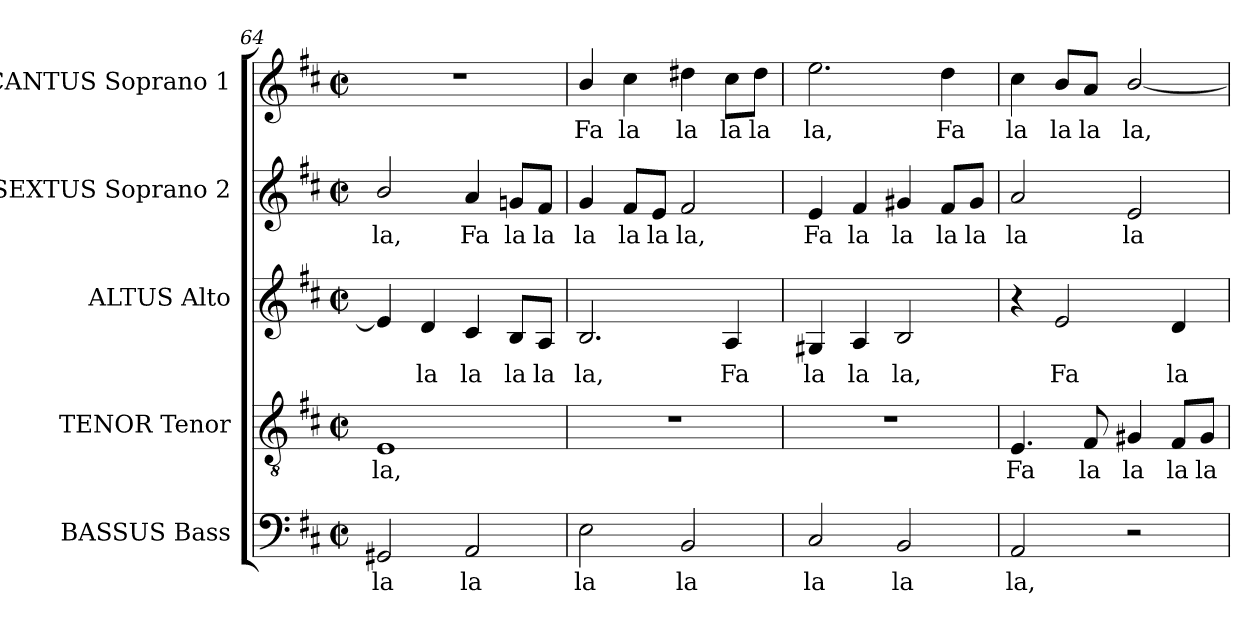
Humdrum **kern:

**kern	**text	**kern	**text	**kern	**text	**kern	**text	**kern	**text
*part5	*part5	*part4	*part4	*part3	*part3	*part2	*part2	*part1	*part1
*staff5	*staff5	*staff4	*staff4	*staff3	*staff3	*staff2	*staff2	*staff1	*staff1
*I"BASSUS Bass	*	*I"TENOR Tenor	*	*I"ALTUS Alto	*	*I"SEXTUS Soprano 2	*	*I"CANTUS Soprano 1	*
*I'B	*	*I'T	*	*I'A	*	*I'S2	*	*I'S1	*
*clefF4	*	*clefGv2	*	*clefG2	*	*clefG2	*	*clefG2	*
*	*	*ITrd7c12	*	*	*	*	*	*	*
*k[f#c#]	*	*k[f#c#]	*	*k[f#c#]	*	*k[f#c#]	*	*k[f#c#]	*
*D:	*	*D:	*	*D:	*	*D:	*	*D:	*
*M2/2	*	*M2/2	*	*M2/2	*	*M2/2	*	*M2/2	*
*met(c|)	*	*met(c|)	*	*met(c|)	*	*met(c|)	*	*met(c|)	*
=64	=64	=64	=64	=64	=64	=64	=64	=64	=64
!	!LO:LY:b:color=#000000	!	!	!	!	!	!	!	!
!	!	!	!LO:LY:b:color=#000000	!	!	!	!	!	!
!	!	!	!	!	!	!	!LO:LY:b:color=#000000	!	!
2GG#Xi/	la	1EEi	la,	4ei/]	.	2bi/	la,	1r	.
!	!	!	!	!	!LO:LY:b:color=#000000	!	!	!	!
.	.	.	.	4di/	la	.	.	.	.
!	!LO:LY:b:color=#000000	!	!	!	!	!	!	!	!
!	!	!	!	!	!LO:LY:b:color=#000000	!	!	!	!
!	!	!	!	!	!	!	!LO:LY:b:color=#000000	!	!
2AAi/	la	.	.	4c#i/	la	4ai/	Fa	.	.
!	!	!	!	!	!LO:LY:b:color=#000000	!	!	!	!
!	!	!	!	!	!	!	!LO:LY:b:color=#000000	!	!
.	.	.	.	8Bi/L	la	8gni/L	la	.	.
!	!	!	!	!	!LO:LY:b:color=#000000	!	!	!	!
!	!	!	!	!	!	!	!LO:LY:b:color=#000000	!	!
.	.	.	.	8Ai/J	la	8f#i/J	la	.	.
=65	=65	=65	=65	=65	=65	=65	=65	=65	=65
!	!LO:LY:b:color=#000000	!	!	!	!	!	!	!	!
!	!	!	!	!	!LO:LY:b:color=#000000	!	!	!	!
!	!	!	!	!	!	!	!LO:LY:b:color=#000000	!	!
!	!	!	!	!	!	!	!	!	!LO:LY:b:color=#000000
2Ei\	la	1r	.	2.Bi/	la,	4gi/	la	4bi/	Fa
!	!	!	!	!	!	!	!LO:LY:b:color=#000000	!	!
!	!	!	!	!	!	!	!	!	!LO:LY:b:color=#000000
.	.	.	.	.	.	8f#i/L	la	4cc#i\	la
!	!	!	!	!	!	!	!LO:LY:b:color=#000000	!	!
.	.	.	.	.	.	8ei/J	la	.	.
!	!LO:LY:b:color=#000000	!	!	!	!	!	!	!	!
!	!	!	!	!	!	!	!LO:LY:b:color=#000000	!	!
!	!	!	!	!	!	!	!	!	!LO:LY:b:color=#000000
2BBi/	la	.	.	.	.	2f#i/	la,	4dd#Xi\	la
!	!	!	!	!	!LO:LY:b:color=#000000	!	!	!	!
!	!	!	!	!	!	!	!	!	!LO:LY:b:color=#000000
.	.	.	.	4Ai/	Fa	.	.	8cc#i\L	la
!	!	!	!	!	!	!	!	!	!LO:LY:b:color=#000000
.	.	.	.	.	.	.	.	8dd#i\J	la
=66	=66	=66	=66	=66	=66	=66	=66	=66	=66
!	!LO:LY:b:color=#000000	!	!	!	!	!	!	!	!
!	!	!	!	!	!LO:LY:b:color=#000000	!	!	!	!
!	!	!	!	!	!	!	!LO:LY:b:color=#000000	!	!
!	!	!	!	!	!	!	!	!	!LO:LY:b:color=#000000
2C#i/	la	1r	.	4G#Xi/	la	4ei/	Fa	2.eei\	la,
!	!	!	!	!	!LO:LY:b:color=#000000	!	!	!	!
!	!	!	!	!	!	!	!LO:LY:b:color=#000000	!	!
.	.	.	.	4Ai/	la	4f#i/	la	.	.
!	!LO:LY:b:color=#000000	!	!	!	!	!	!	!	!
!	!	!	!	!	!LO:LY:b:color=#000000	!	!	!	!
!	!	!	!	!	!	!	!LO:LY:b:color=#000000	!	!
2BBi/	la	.	.	2Bi/	la,	4g#Xi/	la	.	.
!	!	!	!	!	!	!	!LO:LY:b:color=#000000	!	!
!	!	!	!	!	!	!	!	!	!LO:LY:b:color=#000000
.	.	.	.	.	.	8f#i/L	la	4ddi\	Fa
!	!	!	!	!	!	!	!LO:LY:b:color=#000000	!	!
.	.	.	.	.	.	8g#i/J	la	.	.
=67	=67	=67	=67	=67	=67	=67	=67	=67	=67
!	!LO:LY:b:color=#000000	!	!	!	!	!	!	!	!
!	!	!	!LO:LY:b:color=#000000	!	!	!	!	!	!
!	!	!	!	!	!	!	!LO:LY:b:color=#000000	!	!
!	!	!	!	!	!	!	!	!	!LO:LY:b:color=#000000
2AAi/	la,	4.EEi/	Fa	4r	.	2ai/	la	4cc#i\	la
!	!	!	!	!	!LO:LY:b:color=#000000	!	!	!	!
!	!	!	!	!	!	!	!	!	!LO:LY:b:color=#000000
.	.	.	.	2ei/	Fa	.	.	8bi/L	la
!	!	!	!LO:LY:b:color=#000000	!	!	!	!	!	!
!	!	!	!	!	!	!	!	!	!LO:LY:b:color=#000000
.	.	8FF#i/	la	.	.	.	.	8ai/J	la
!	!	!	!LO:LY:b:color=#000000	!	!	!	!	!	!
!	!	!	!	!	!	!	!LO:LY:b:color=#000000	!	!
!	!	!	!	!	!	!	!	!	!LO:LY:b:color=#000000
2r	.	4GG#Xi/	la	.	.	2ei/	la	[2bi/	la,
!	!	!	!LO:LY:b:color=#000000	!	!	!	!	!	!
!	!	!	!	!	!LO:LY:b:color=#000000	!	!	!	!
.	.	8FF#i/L	la	4di/	la	.	.	.	.
!	!	!	!LO:LY:b:color=#000000	!	!	!	!	!	!
.	.	8GG#i/J	la	.	.	.	.	.	.
=	=	=	=	=	=	=	=	=	=
*-	*-	*-	*-	*-	*-	*-	*-	*-	*-
